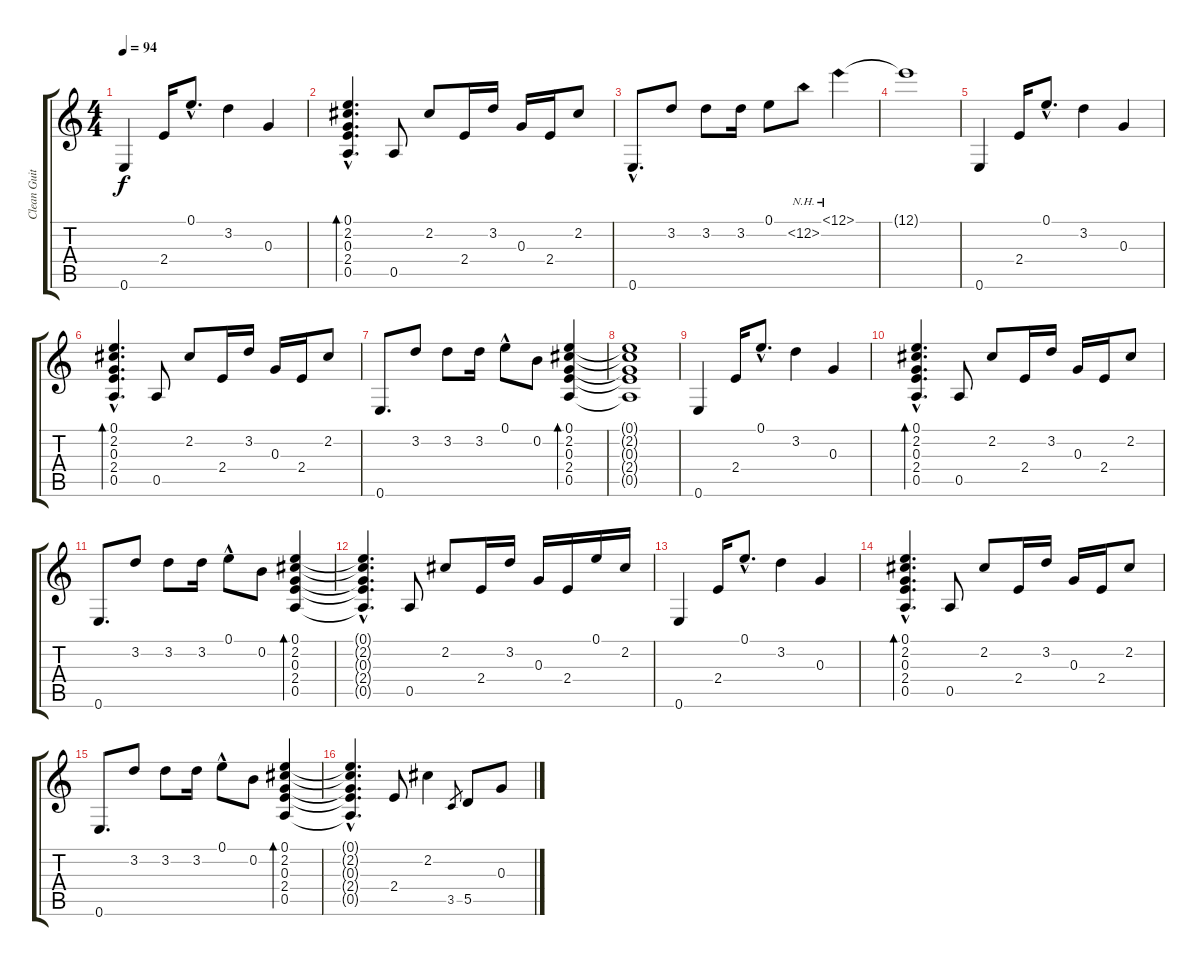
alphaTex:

\track ("Clean Guitar" "Clean Guit") {instrument electricguitarclean}
\staff {score tabs}
\tuning (E4 B3 G3 D3 A2 E2) {hide}
\ts (4 4)
\tempo 94
\clef g2
\ks c
0.6.4{dy f instrument electricguitarclean} 2.4.16 0.1{hac}.8{d} 3.2.4 0.3.4 |
(0.1{hac} 2.2{hac} 0.3{hac} 2.4{hac} 0.5{hac}).4{d bd 240} 0.5.8 2.2.8 2.4.16 3.2.16 0.3.16 2.4.16 2.2.8 |
0.6{hac}.8{d} 3.2.8 3.2.8 3.2.16 0.1.8 12.2{nh}.8 12.1{nh}.4 |
12.1{t}.1 |
0.6.4 2.4.16 0.1{hac}.8{d} 3.2.4 0.3.4 |
(0.1{hac} 2.2{hac} 0.3{hac} 2.4{hac} 0.5{hac}).4{d bd 240} 0.5.8 2.2.8 2.4.16 3.2.16 0.3.16 2.4.16 2.2.8 |
0.6.8{d} 3.2.8 3.2.8 3.2.16 0.1{hac}.8 0.2.8 (0.1 2.2 0.3 2.4 0.5).4{bd 240} |
(0.1{t} 2.2{t} 0.3{t} 2.4{t} 0.5{t}).1 |
0.6.4 2.4.16 0.1{hac}.8{d} 3.2.4 0.3.4 |
(0.1{hac} 2.2{hac} 0.3{hac} 2.4{hac} 0.5{hac}).4{d bd 240} 0.5.8 2.2.8 2.4.16 3.2.16 0.3.16 2.4.16 2.2.8 |
0.6.8{d} 3.2.8 3.2.8 3.2.16 0.1{hac}.8 0.2.8 (0.1 2.2 0.3 2.4 0.5).4{bd 240} |
(0.1{hac t} 2.2{hac t} 0.3{hac t} 2.4{hac t} 0.5{hac t}).4{d} 0.5.8 2.2.8 2.4.16 3.2.16 0.3.16 2.4.16 0.1.16 2.2.16 |
0.6.4 2.4.16 0.1{hac}.8{d} 3.2.4 0.3.4 |
(0.1{hac} 2.2{hac} 0.3{hac} 2.4{hac} 0.5{hac}).4{d bd 240} 0.5.8 2.2.8 2.4.16 3.2.16 0.3.16 2.4.16 2.2.8 |
0.6.8{d} 3.2.8 3.2.8 3.2.16 0.1{hac}.8 0.2.8 (0.1 2.2 0.3 2.4 0.5).4{bd 240} |
(0.1{hac t} 2.2{hac t} 0.3{hac t} 2.4{hac t} 0.5{hac t}).4{d} 2.4.8 2.2.4 3.5.8{gr} 5.5.8 0.3.8
